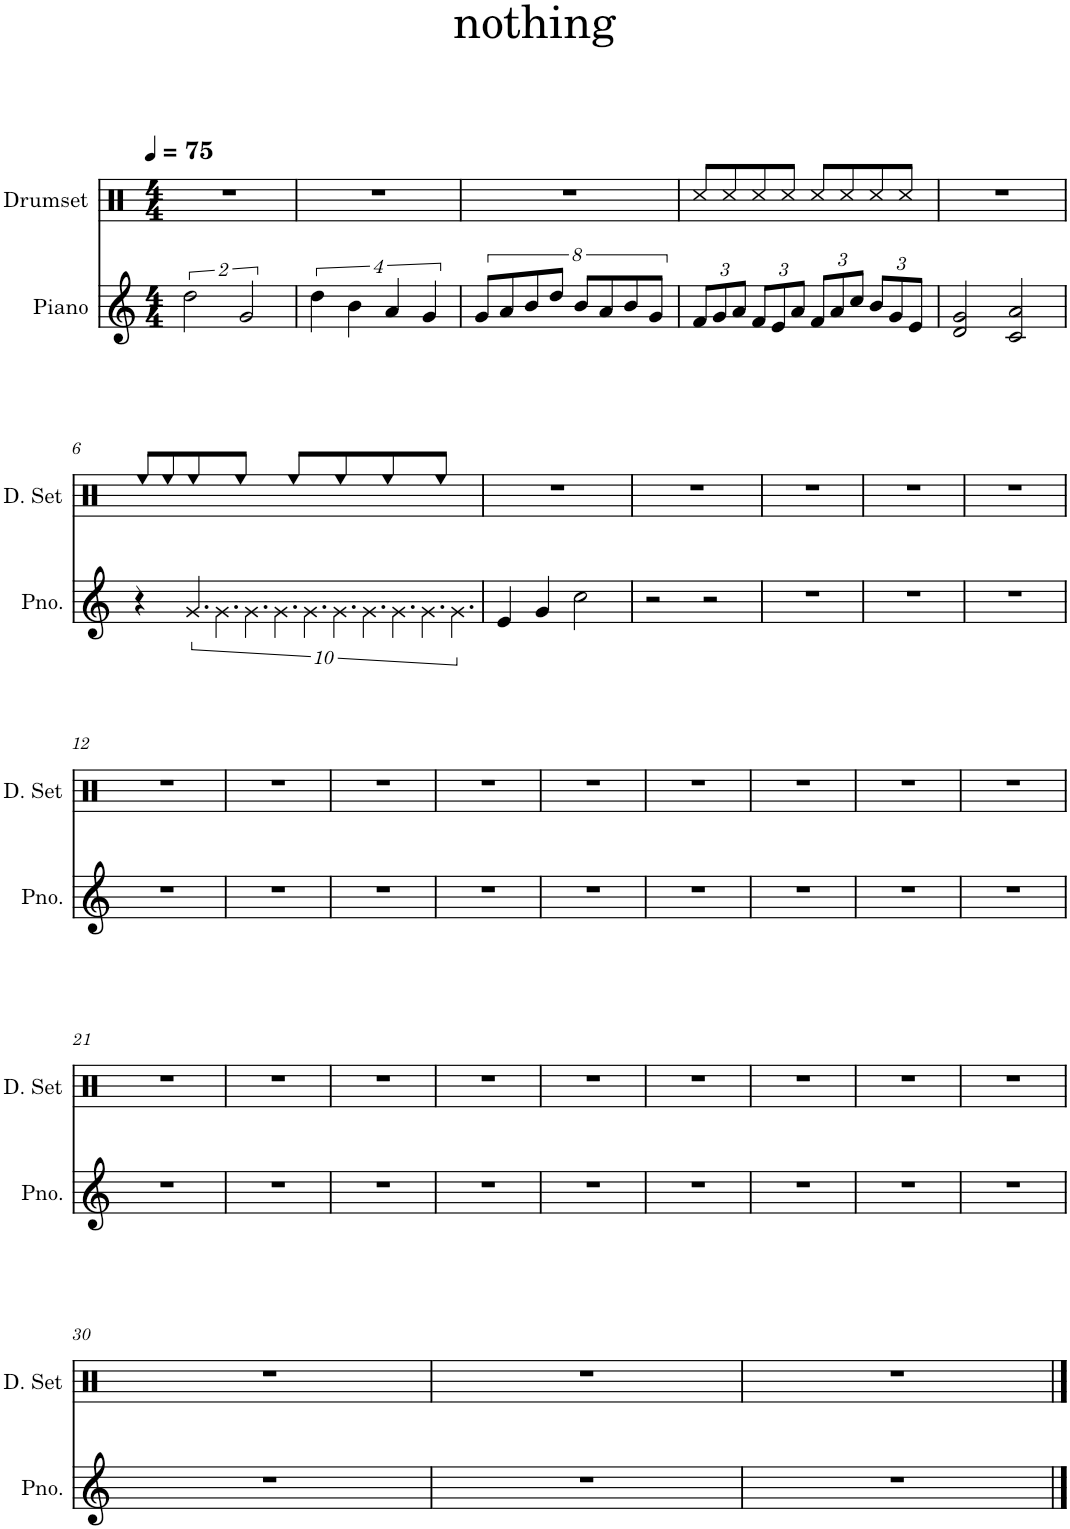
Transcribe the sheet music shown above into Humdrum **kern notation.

**kern	**kern
*part2	*part1
*staff2	*staff1
*I"Piano	*I"Drumset
*I'Pno.	*I'D. Set
*clefG2	*clefX
*k[]	*k[]
*M4/4	*M4/4
*MM75	*MM75
=1	=1
2dd\	1r
2g/	.
=2	=2
4dd\	1r
4b\	.
4a/	.
4g/	.
=3	=3
8g/L	1r
8a/	.
8b/	.
8dd/J	.
8b/L	.
8a/	.
8b/	.
8g/J	.
=4	=4
*Xbrackettup	*
12f/L	8Rcc/L
12g/	.
.	8Rcc/
12a/J	.
12f/L	8Rcc/
12e/	.
.	8Rcc/J
12a/J	.
12f/L	8Rcc/L
12a/	.
.	8Rcc/
12cc/J	.
12b/L	8Rcc/
12g/	.
.	8Rcc/J
12e/J	.
=5	=5
2d/ 2g/	1r
2c/ 2a/	.
!!LO:LB:g=z
=6	=6
4r	8Ree/L
.	8Ree/
*brackettup	*
20.g/	8Ree/
20.g\	.
.	8Ree/J
20.g\	.
20.g\	.
.	8Ree/L
20.g\	.
20.g\	8Ree/
[20g\	.
40g\]	8Ree/
20.g\	.
20.g\	.
.	8Ree/J
20.g\	.
=7	=7
4e/	1r
4g/	.
2cc\	.
=8	=8
2r	1r
2r	.
=9	=9
1r	1r
=10	=10
1r	1r
=11	=11
1r	1r
!!LO:LB:g=z
=12	=12
1r	1r
=13	=13
1r	1r
=14	=14
1r	1r
=15	=15
1r	1r
=16	=16
1r	1r
=17	=17
1r	1r
=18	=18
1r	1r
=19	=19
1r	1r
=20	=20
1r	1r
!!LO:LB:g=z
=21	=21
1r	1r
=22	=22
1r	1r
=23	=23
1r	1r
=24	=24
1r	1r
=25	=25
1r	1r
=26	=26
1r	1r
=27	=27
1r	1r
=28	=28
1r	1r
=29	=29
1r	1r
!!LO:LB:g=z
=30	=30
1r	1r
=31	=31
1r	1r
=32	=32
1r	1r
==	==
*-	*-
